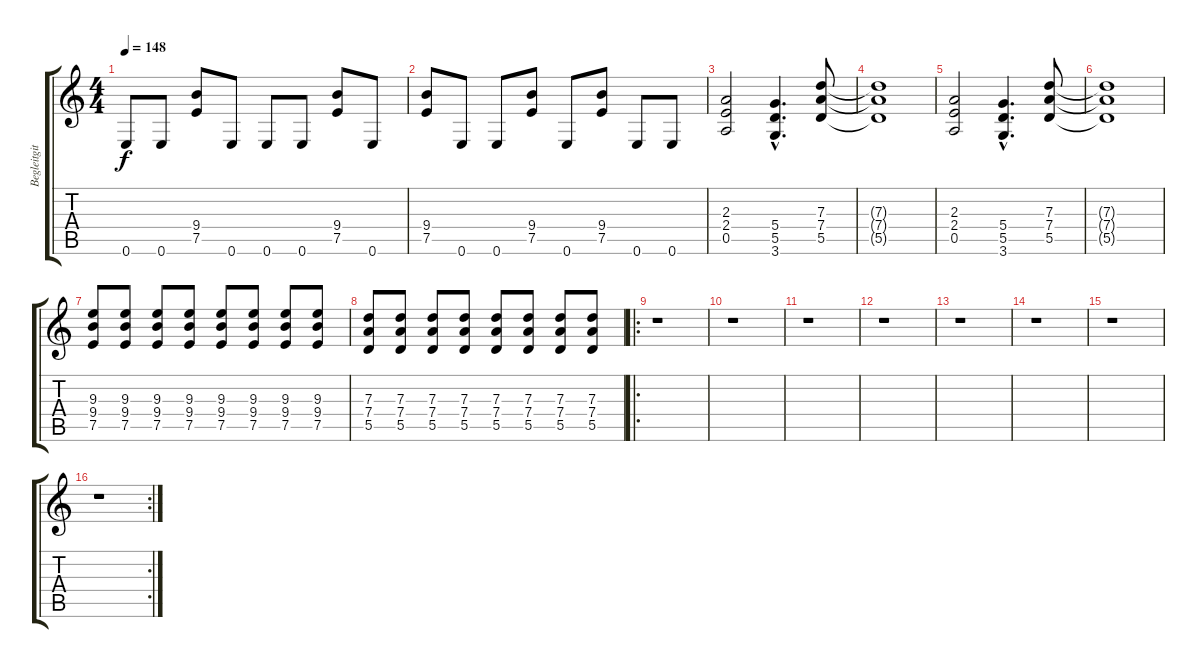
\track ("Begleitgitarre" "Begleitgit") {instrument overdrivenguitar}
\staff {score tabs}
\tuning (E4 B3 G3 D3 A2 E2) {hide}
\ts (4 4)
\tempo 148
\clef g2
\ks c
0.6.8{dy f} 0.6.8 (9.4 7.5).8 0.6.8 0.6.8 0.6.8 (9.4 7.5).8 0.6.8 |
(9.4 7.5).8 0.6.8 0.6.8 (9.4 7.5).8 0.6.8 (9.4 7.5).8 0.6.8 0.6.8 |
(2.3 2.4 0.5).2 (5.4{hac} 5.5{hac} 3.6{hac}).4{d} (7.3 7.4 5.5).8 |
(7.3{t} 7.4{t} 5.5{t}).1 |
(2.3 2.4 0.5).2 (5.4{hac} 5.5{hac} 3.6{hac}).4{d} (7.3 7.4 5.5).8 |
(7.3{t} 7.4{t} 5.5{t}).1 |
(9.3 9.4 7.5).8 (9.3 9.4 7.5).8 (9.3 9.4 7.5).8 (9.3 9.4 7.5).8 (9.3 9.4 7.5).8 (9.3 9.4 7.5).8 (9.3 9.4 7.5).8 (9.3 9.4 7.5).8 |
(7.3 7.4 5.5).8 (7.3 7.4 5.5).8 (7.3 7.4 5.5).8 (7.3 7.4 5.5).8 (7.3 7.4 5.5).8 (7.3 7.4 5.5).8 (7.3 7.4 5.5).8 (7.3 7.4 5.5).8 |
\ro
r.1 |
r.1 |
r.1 |
r.1 |
r.1 |
r.1 |
r.1 |
\rc 2
r.1
